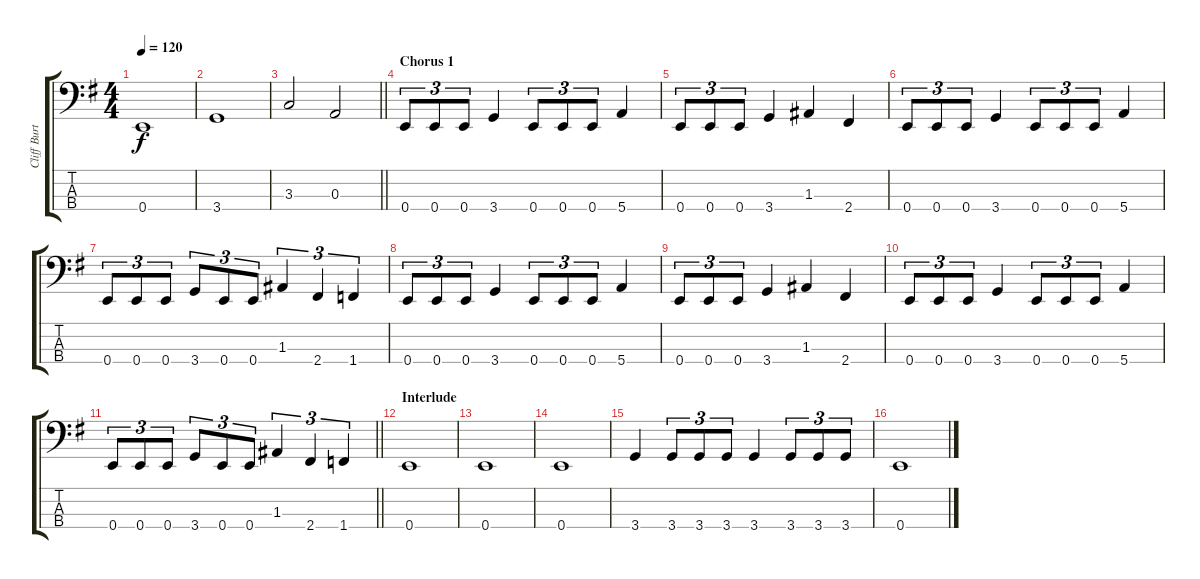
\track ("Cliff Burton" "Cliff Burt") {instrument electricbassfinger}
\staff {score tabs}
\tuning (G2 D2 A1 E1) {hide}
\ts (4 4)
\tempo 120
\clef f4
\ks eminor
0.4{t}.1{dy f} |
3.4.1 |
\barLineRight lightlight
3.3.2 0.3.2 |
\section ("" "Chorus 1")
0.4.8{tu (3 2)} 0.4.8{tu (3 2)} 0.4.8{tu (3 2)} 3.4.4 0.4.8{tu (3 2)} 0.4.8{tu (3 2)} 0.4.8{tu (3 2)} 5.4.4 |
0.4.8{tu (3 2)} 0.4.8{tu (3 2)} 0.4.8{tu (3 2)} 3.4.4 1.3.4 2.4.4 |
0.4.8{tu (3 2)} 0.4.8{tu (3 2)} 0.4.8{tu (3 2)} 3.4.4 0.4.8{tu (3 2)} 0.4.8{tu (3 2)} 0.4.8{tu (3 2)} 5.4.4 |
0.4.8{tu (3 2)} 0.4.8{tu (3 2)} 0.4.8{tu (3 2)} 3.4.8{tu (3 2)} 0.4.8{tu (3 2)} 0.4.8{tu (3 2)} 1.3.4{tu (3 2)} 2.4.4{tu (3 2)} 1.4.4{tu (3 2)} |
0.4.8{tu (3 2)} 0.4.8{tu (3 2)} 0.4.8{tu (3 2)} 3.4.4 0.4.8{tu (3 2)} 0.4.8{tu (3 2)} 0.4.8{tu (3 2)} 5.4.4 |
0.4.8{tu (3 2)} 0.4.8{tu (3 2)} 0.4.8{tu (3 2)} 3.4.4 1.3.4 2.4.4 |
0.4.8{tu (3 2)} 0.4.8{tu (3 2)} 0.4.8{tu (3 2)} 3.4.4 0.4.8{tu (3 2)} 0.4.8{tu (3 2)} 0.4.8{tu (3 2)} 5.4.4 |
\barLineRight lightlight
0.4.8{tu (3 2)} 0.4.8{tu (3 2)} 0.4.8{tu (3 2)} 3.4.8{tu (3 2)} 0.4.8{tu (3 2)} 0.4.8{tu (3 2)} 1.3.4{tu (3 2)} 2.4.4{tu (3 2)} 1.4.4{tu (3 2)} |
\section ("" "Interlude")
0.4.1 |
0.4.1 |
0.4.1 |
3.4.4 3.4.8{tu (3 2)} 3.4.8{tu (3 2)} 3.4.8{tu (3 2)} 3.4.4 3.4.8{tu (3 2)} 3.4.8{tu (3 2)} 3.4.8{tu (3 2)} |
0.4.1
